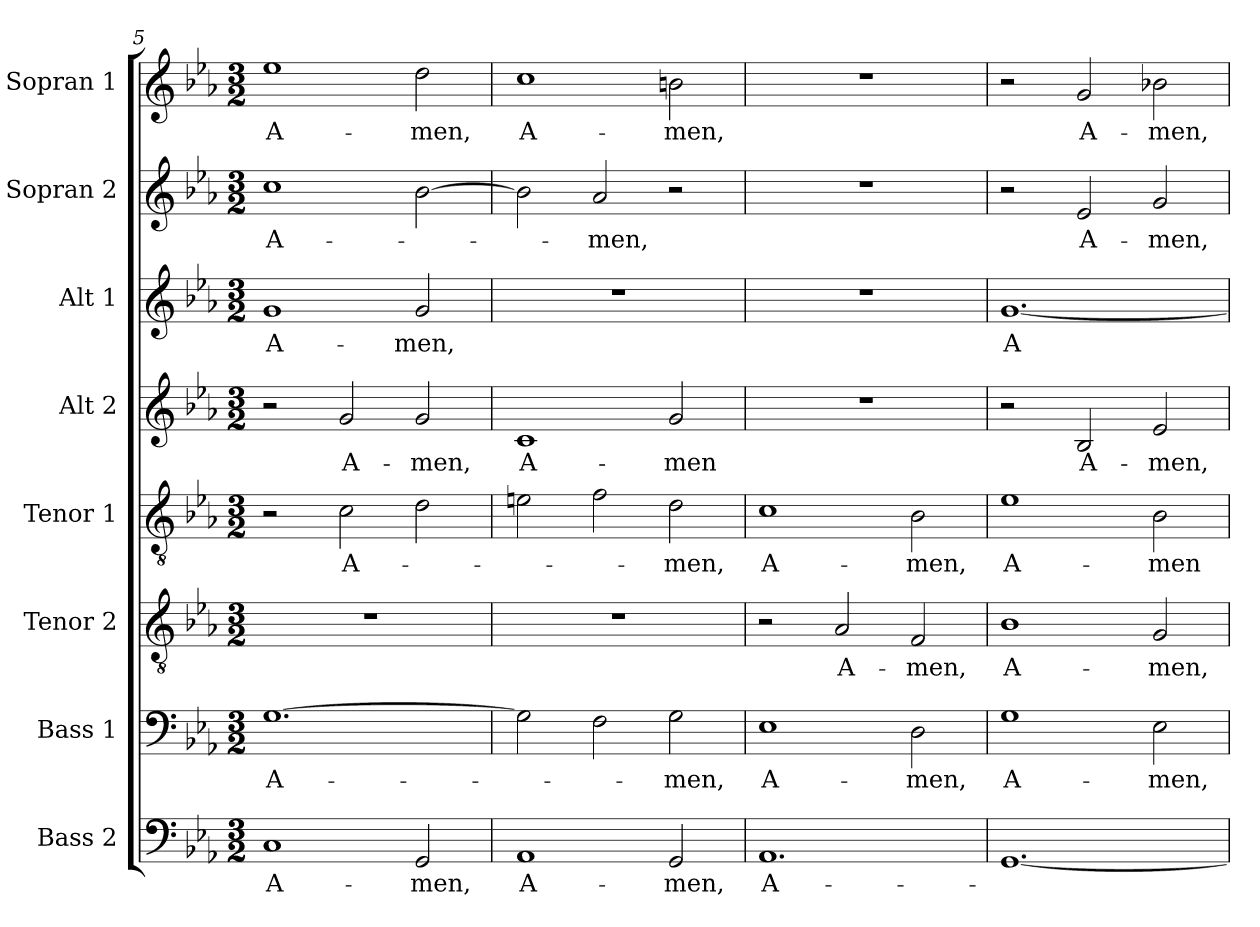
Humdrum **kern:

**kern	**text	**kern	**text	**kern	**text	**kern	**text	**kern	**text	**kern	**text	**kern	**text	**kern	**text
*part8	*part8	*part7	*part7	*part6	*part6	*part5	*part5	*part4	*part4	*part3	*part3	*part2	*part2	*part1	*part1
*staff8	*staff8	*staff7	*staff7	*staff6	*staff6	*staff5	*staff5	*staff4	*staff4	*staff3	*staff3	*staff2	*staff2	*staff1	*staff1
*I"Bass 2	*	*I"Bass 1	*	*I"Tenor 2	*	*I"Tenor 1	*	*I"Alt 2	*	*I"Alt 1	*	*I"Sopran 2	*	*I"Sopran 1	*
*clefF4	*	*clefF4	*	*clefGv2	*	*clefGv2	*	*clefG2	*	*clefG2	*	*clefG2	*	*clefG2	*
*k[b-e-a-]	*	*k[b-e-a-]	*	*k[b-e-a-]	*	*k[b-e-a-]	*	*k[b-e-a-]	*	*k[b-e-a-]	*	*k[b-e-a-]	*	*k[b-e-a-]	*
*M3/2	*	*M3/2	*	*M3/2	*	*M3/2	*	*M3/2	*	*M3/2	*	*M3/2	*	*M3/2	*
=5	=5	=5	=5	=5	=5	=5	=5	=5	=5	=5	=5	=5	=5	=5	=5
1C	A-	[1.G	A-	1.r	.	2r	.	2r	.	1g	A-	1cc	A-	1ee-	A-
.	.	.	.	.	.	2c\	A-	2g/	A-	.	.	.	.	.	.
2GG/	-men,	.	.	.	.	2d\	.	2g/	-men,	2g/	-men,	[2b-\	.	2dd\	-men,
=6	=6	=6	=6	=6	=6	=6	=6	=6	=6	=6	=6	=6	=6	=6	=6
1AA-	A-	2G\]	.	1.r	.	2en\	.	1c	A-	1.r	.	2b-\]	.	1cc	A-
.	.	2F\	.	.	.	2f\	.	.	.	.	.	2a-/	-men,	.	.
2GG/	-men,	2G\	-men,	.	.	2d\	-men,	2g/	-men	.	.	2r	.	2bn\	-men,
=7	=7	=7	=7	=7	=7	=7	=7	=7	=7	=7	=7	=7	=7	=7	=7
1.AA-	A-	1E-	A-	2r	.	1c	A-	1.r	.	1.r	.	1.r	.	1.r	.
.	.	.	.	2A-/	A-	.	.	.	.	.	.	.	.	.	.
.	.	2D\	-men,	2F/	-men,	2B-\	-men,	.	.	.	.	.	.	.	.
=8	=8	=8	=8	=8	=8	=8	=8	=8	=8	=8	=8	=8	=8	=8	=8
[1.GG	.	1G	A-	1B-	A-	1e-	A-	2r	.	[1.g	A-	2r	.	2r	.
.	.	.	.	.	.	.	.	2B-/	A-	.	.	2e-/	A-	2g/	A-
.	.	2E-\	-men,	2G/	-men,	2B-\	-men	2e-/	-men,	.	.	2g/	-men,	2b-X\	-men,
=	=	=	=	=	=	=	=	=	=	=	=	=	=	=	=
*-	*-	*-	*-	*-	*-	*-	*-	*-	*-	*-	*-	*-	*-	*-	*-
